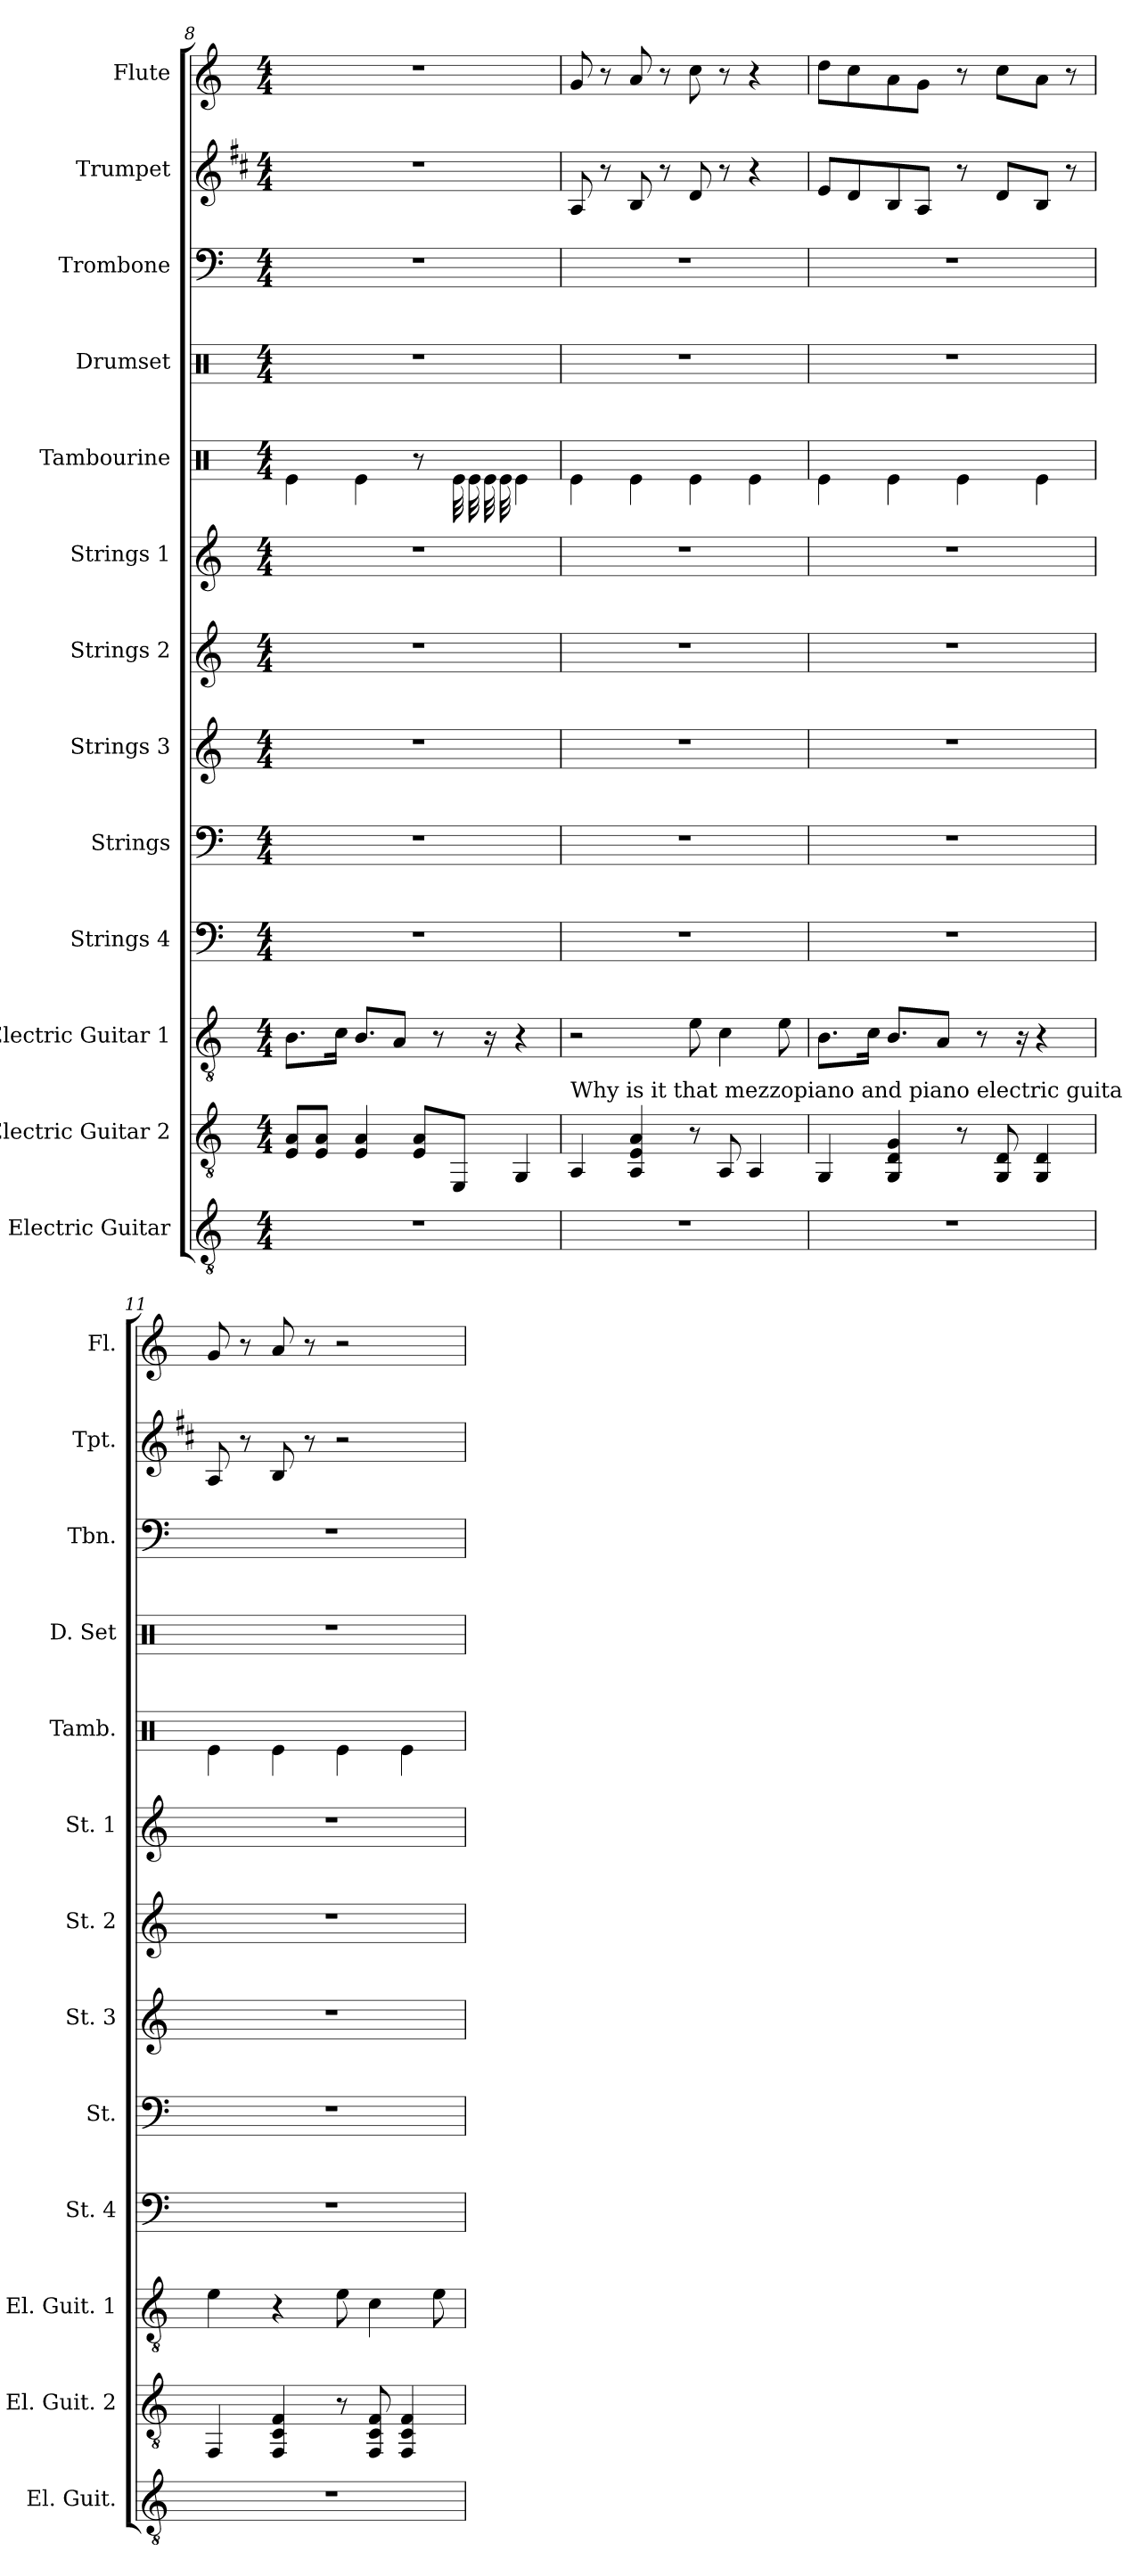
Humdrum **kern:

**kern	**kern	**kern	**kern	**kern	**kern	**kern	**kern	**kern	**kern	**kern	**kern	**kern
*part13	*part12	*part11	*part10	*part9	*part8	*part7	*part6	*part5	*part4	*part3	*part2	*part1
*staff13	*staff12	*staff11	*staff10	*staff9	*staff8	*staff7	*staff6	*staff5	*staff4	*staff3	*staff2	*staff1
*I"Electric Guitar	*I"Electric Guitar 2	*I"Electric Guitar 1	*I"Strings 4	*I"Strings	*I"Strings 3	*I"Strings 2	*I"Strings 1	*I"Tambourine	*I"Drumset	*I"Trombone	*I"Trumpet	*I"Flute
*I'El. Guit.	*I'El. Guit. 2	*I'El. Guit. 1	*I'St. 4	*I'St.	*I'St. 3	*I'St. 2	*I'St. 1	*I'Tamb.	*I'D. Set	*I'Tbn.	*I'Tpt.	*I'Fl.
*clefGv2	*clefGv2	*clefGv2	*clefF4	*clefF4	*clefG2	*clefG2	*clefG2	*clefX	*clefX	*clefF4	*clefG2	*clefG2
*	*	*	*	*	*	*	*	*	*	*	*ITrd1c2	*
*k[]	*k[]	*k[]	*k[]	*k[]	*k[]	*k[]	*k[]	*k[]	*k[]	*k[]	*k[]	*k[]
*M4/4	*M4/4	*M4/4	*M4/4	*M4/4	*M4/4	*M4/4	*M4/4	*M4/4	*M4/4	*M4/4	*M4/4	*M4/4
=8	=8	=8	=8	=8	=8	=8	=8	=8	=8	=8	=8	=8
1r	8E/ 8A/L	8.B\L	1r	1r	1r	1r	1r	4Re\	1r	1r	1r	1r
.	8E/ 8A/J	.	.	.	.	.	.	.	.	.	.	.
.	.	16c\Jk	.	.	.	.	.	.	.	.	.	.
.	4E/ 4A/	8.B/L	.	.	.	.	.	4Re\	.	.	.	.
.	.	8A/J	.	.	.	.	.	.	.	.	.	.
.	8E/ 8A/L	.	.	.	.	.	.	8r	.	.	.	.
.	.	8r	.	.	.	.	.	.	.	.	.	.
*	*	*	*	*	*	*	*	*tremolo	*	*	*	*
.	8EE/J	.	.	.	.	.	.	32Re\	.	.	.	.
.	.	.	.	.	.	.	.	32Re\	.	.	.	.
.	.	16r	.	.	.	.	.	32Re\	.	.	.	.
.	.	.	.	.	.	.	.	32Re\	.	.	.	.
*	*	*	*	*	*	*	*	*Xtremolo	*	*	*	*
.	4GG/	4r	.	.	.	.	.	4Re\	.	.	.	.
!!LO:LB:g=z
=9	=9	=9	=9	=9	=9	=9	=9	=9	=9	=9	=9	=9
!	!LO:TX:a:t=Why is it that mezzopiano and piano electric guitars drown out a fortissimo flute and trumpet in MS4?	!	!	!	!	!	!	!	!	!	!	!
1r	4AA/	2r	1r	1r	1r	1r	1r	4Re\	1r	1r	8G/	8g/
.	.	.	.	.	.	.	.	.	.	.	8r	8r
.	4AA/ 4E/ 4A/	.	.	.	.	.	.	4Re\	.	.	8A/	8a/
.	.	.	.	.	.	.	.	.	.	.	8r	8r
.	8r	8e\	.	.	.	.	.	4Re\	.	.	8c/	8cc\
.	8AA/	4c\	.	.	.	.	.	.	.	.	8r	8r
.	4AA/	.	.	.	.	.	.	4Re\	.	.	4r	4r
.	.	8e\	.	.	.	.	.	.	.	.	.	.
=10	=10	=10	=10	=10	=10	=10	=10	=10	=10	=10	=10	=10
1r	4GG/	8.B\L	1r	1r	1r	1r	1r	4Re\	1r	1r	8d/L	8dd\L
.	.	.	.	.	.	.	.	.	.	.	8c/	8cc\
.	.	16c\Jk	.	.	.	.	.	.	.	.	.	.
.	4GG/ 4D/ 4G/	8.B/L	.	.	.	.	.	4Re\	.	.	8A/	8a\
.	.	.	.	.	.	.	.	.	.	.	8G/J	8g\J
.	.	8A/J	.	.	.	.	.	.	.	.	.	.
.	8r	.	.	.	.	.	.	4Re\	.	.	8r	8r
.	.	8r	.	.	.	.	.	.	.	.	.	.
.	8GG/ 8D/	.	.	.	.	.	.	.	.	.	8c/L	8cc\L
.	.	16r	.	.	.	.	.	.	.	.	.	.
.	4GG/ 4D/	4r	.	.	.	.	.	4Re\	.	.	8A/J	8a\J
.	.	.	.	.	.	.	.	.	.	.	8r	8r
=11	=11	=11	=11	=11	=11	=11	=11	=11	=11	=11	=11	=11
1r	4FF/	4e\	1r	1r	1r	1r	1r	4Re\	1r	1r	8G/	8g/
.	.	.	.	.	.	.	.	.	.	.	8r	8r
.	4FF/ 4C/ 4F/	4r	.	.	.	.	.	4Re\	.	.	8A/	8a/
.	.	.	.	.	.	.	.	.	.	.	8r	8r
.	8r	8e\	.	.	.	.	.	4Re\	.	.	2r	2r
.	8FF/ 8C/ 8F/	4c\	.	.	.	.	.	.	.	.	.	.
.	4FF/ 4C/ 4F/	.	.	.	.	.	.	4Re\	.	.	.	.
.	.	8e\	.	.	.	.	.	.	.	.	.	.
=	=	=	=	=	=	=	=	=	=	=	=	=
*-	*-	*-	*-	*-	*-	*-	*-	*-	*-	*-	*-	*-
